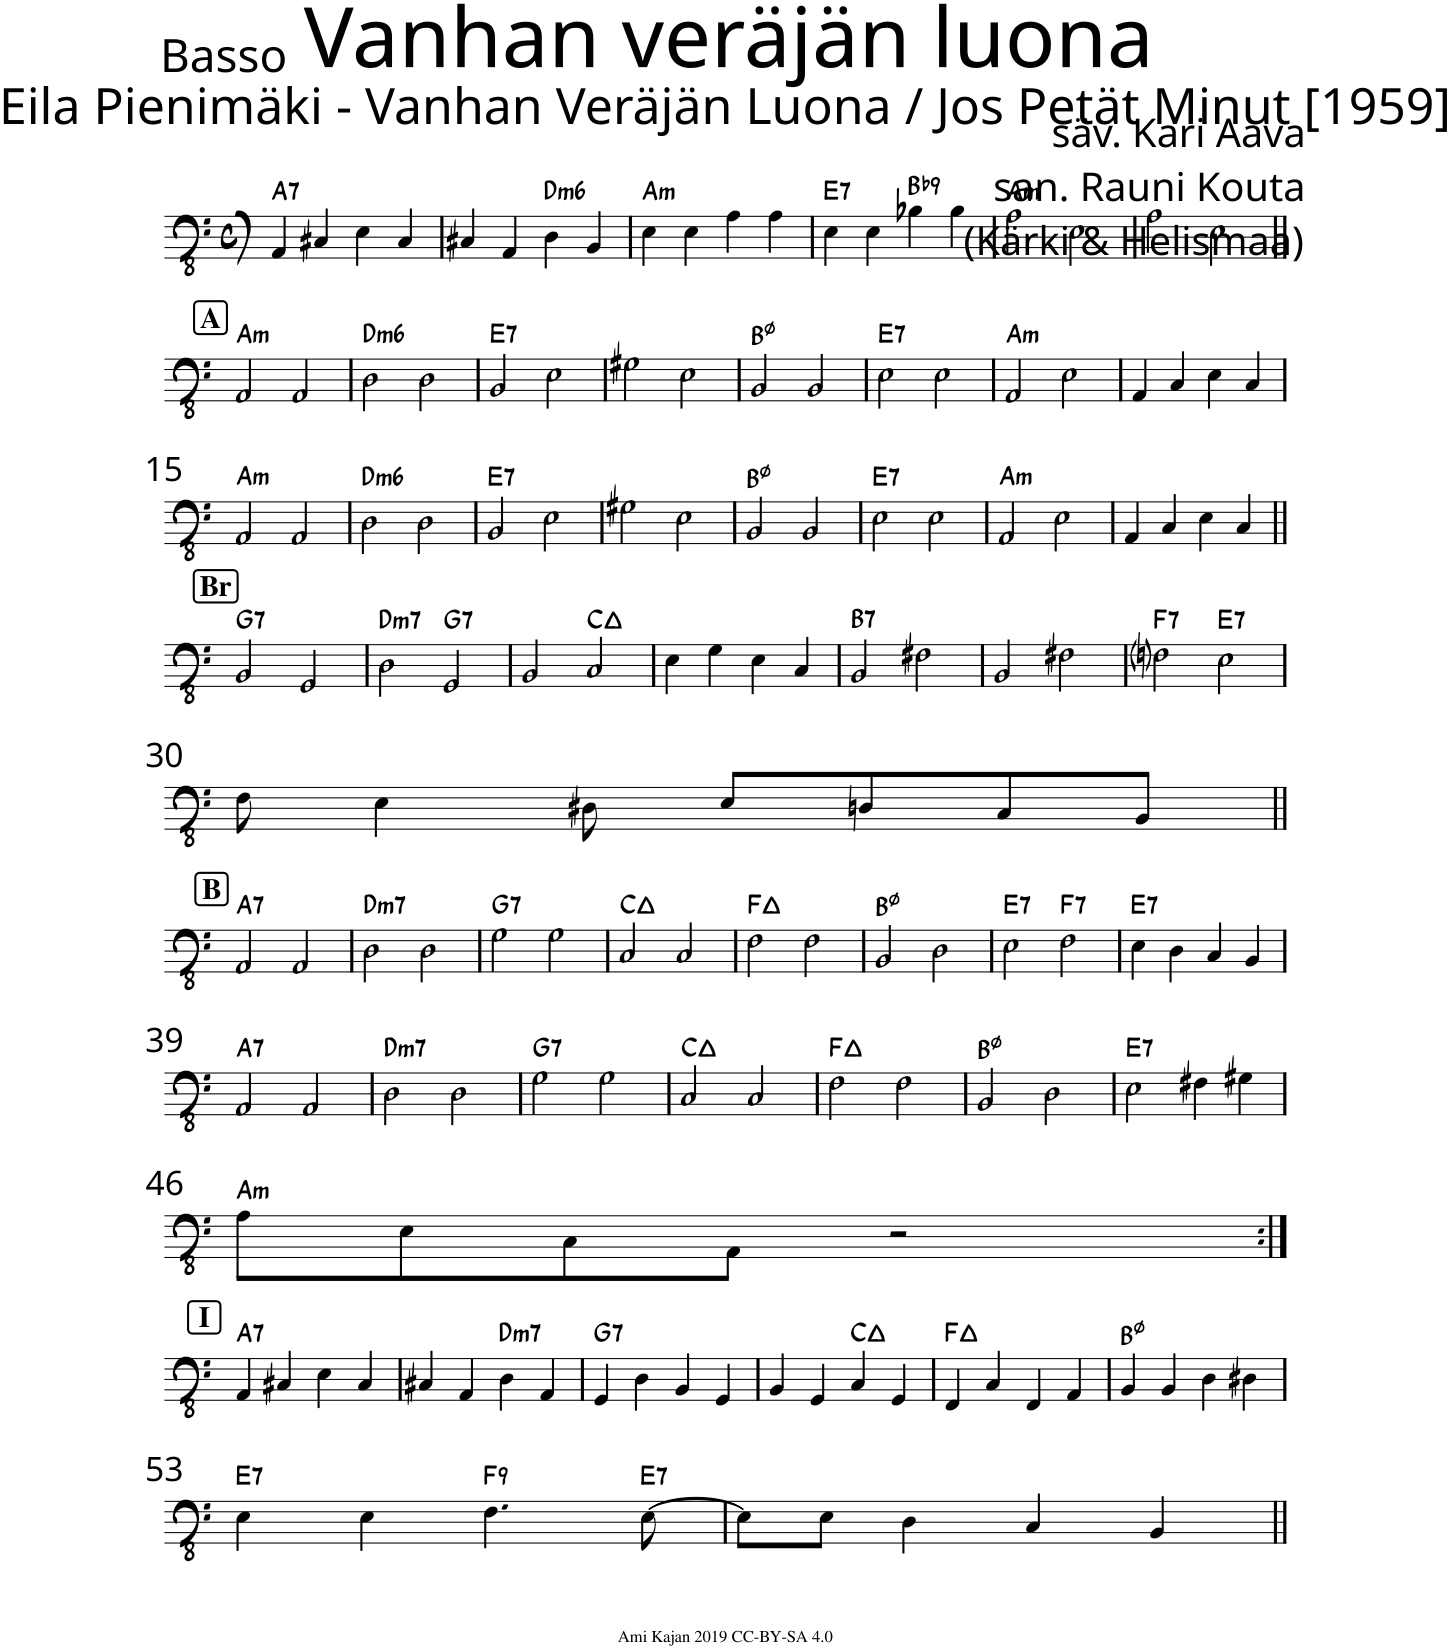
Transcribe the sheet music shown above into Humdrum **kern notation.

**kern	**harte
*part1	*part1
*staff1	*
*I"Piano	*
*I'Pno.	*
*clefFv4	*
*k[]	*
*M4/4	*
*met(c)	*
=1	=1
!	!LO:H:kt=7
4AAA/	A:7
4CC#X/	.
4EE\	.
4CC#/	.
=2	=2
4CC#X/	.
4AAA/	.
!	!LO:H:kt=m6
4DD\	D:min6
4BBB/	.
=3	=3
!	!LO:H:kt=m
4EE\	A:min
4EE\	.
4AA\	.
4AA\	.
=4	=4
!	!LO:H:kt=7
4EE\	E:7
4EE\	.
!	!LO:H:kt=9
4BB-X\	Bb:9
4BB-\	.
=5	=5
!	!LO:H:kt=m
2AA\	A:min
2EE\	.
=6	=6
2AA\	.
2EE\	.
!!LO:LB:g=z
!!LO:REH:place=s1:a:B:cj:fs=14:t=A
=7||	=7||
!	!LO:H:kt=m
2AAA/	A:min
2AAA/	.
=8	=8
!	!LO:H:kt=m6
2DD\	D:min6
2DD\	.
=9	=9
!	!LO:H:kt=7
2BBB/	E:7
2EE\	.
=10	=10
2GG#X\	.
2EE\	.
=11	=11
2BBB/	B:hdim7
2BBB/	.
=12	=12
!	!LO:H:kt=7
2EE\	E:7
2EE\	.
=13	=13
!	!LO:H:kt=m
2AAA/	A:min
2EE\	.
=14	=14
4AAA/	.
4CC/	.
4EE\	.
4CC/	.
!!LO:LB:g=z
=15	=15
!	!LO:H:kt=m
2AAA/	A:min
2AAA/	.
=16	=16
!	!LO:H:kt=m6
2DD\	D:min6
2DD\	.
=17	=17
!	!LO:H:kt=7
2BBB/	E:7
2EE\	.
=18	=18
2GG#X\	.
2EE\	.
=19	=19
2BBB/	B:hdim7
2BBB/	.
=20	=20
!	!LO:H:kt=7
2EE\	E:7
2EE\	.
=21	=21
!	!LO:H:kt=m
2AAA/	A:min
2EE\	.
=22	=22
4AAA/	.
4CC/	.
4EE\	.
4CC/	.
!!LO:LB:g=z
!!LO:REH:place=s1:a:B:cj:fs=14:t=Br
=23||	=23||
!	!LO:H:kt=7
2BBB/	G:7
2GGG/	.
=24	=24
!	!LO:H:kt=m7
2DD\	D:min7
!	!LO:H:kt=7
2GGG/	G:7
=25	=25
2BBB/	.
2CC/	C:maj
=26	=26
4EE\	.
4GG\	.
4EE\	.
4CC/	.
=27	=27
!	!LO:H:kt=7
2BBB/	B:7
2FF#X\	.
=28	=28
2BBB/	.
2FF#X\	.
=29	=29
!	!LO:H:kt=7
2FFni\	F:7
!	!LO:H:kt=7
2EE\	E:7
!!LO:LB:g=z
=30	=30
8FF\	.
4EE\	.
8DD#X\	.
8EE/L	.
8DDn/	.
8CC/	.
8BBB/J	.
!!LO:LB:g=z
!!LO:REH:place=s1:a:B:cj:fs=14:t=B
=31||	=31||
!	!LO:H:kt=7
2AAA/	A:7
2AAA/	.
=32	=32
!	!LO:H:kt=m7
2DD\	D:min7
2DD\	.
=33	=33
!	!LO:H:kt=7
2GG\	G:7
2GG\	.
=34	=34
2CC/	C:maj
2CC/	.
=35	=35
2FF\	F:maj
2FF\	.
=36	=36
2BBB/	B:hdim7
2DD\	.
=37	=37
!	!LO:H:kt=7
2EE\	E:7
!	!LO:H:kt=7
2FF\	F:7
=38	=38
!	!LO:H:kt=7
4EE\	E:7
4DD\	.
4CC/	.
4BBB/	.
!!LO:LB:g=z
=39	=39
!	!LO:H:kt=7
2AAA/	A:7
2AAA/	.
=40	=40
!	!LO:H:kt=m7
2DD\	D:min7
2DD\	.
=41	=41
!	!LO:H:kt=7
2GG\	G:7
2GG\	.
=42	=42
2CC/	C:maj
2CC/	.
=43	=43
2FF\	F:maj
2FF\	.
=44	=44
2BBB/	B:hdim7
2DD\	.
=45	=45
!	!LO:H:kt=7
2EE\	E:7
4FF#X\	.
4GG#X\	.
!!LO:LB:g=z
=46	=46
!	!LO:H:kt=m
8AA\L	A:min
8EE\	.
8CC\	.
8AAA\J	.
2r	.
!!LO:LB:g=z
!!LO:REH:place=s1:a:B:cj:fs=14:t=I
=47:|!	=47:|!
!	!LO:H:kt=7
4AAA/	A:7
4CC#X/	.
4EE\	.
4CC#/	.
=48	=48
4CC#X/	.
4AAA/	.
!	!LO:H:kt=m7
4DD\	D:min7
4AAA/	.
=49	=49
!	!LO:H:kt=7
4GGG/	G:7
4DD\	.
4BBB/	.
4GGG/	.
=50	=50
4BBB/	.
4GGG/	.
4CC/	C:maj
4GGG/	.
=51	=51
4FFF/	F:maj
4CC/	.
4FFF/	.
4AAA/	.
=52	=52
4BBB/	B:hdim7
4BBB/	.
4DD\	.
4DD#X\	.
!!LO:LB:g=z
=53	=53
!	!LO:H:kt=7
4EE\	E:7
4EE\	.
!	!LO:H:kt=9
4.FF\	F:9
!	!LO:H:kt=7
[8EE\	E:7
=54	=54
8EE\L]	.
8EE\J	.
4DD\	.
4CC/	.
4BBB/	.
=||	=||
*-	*-
